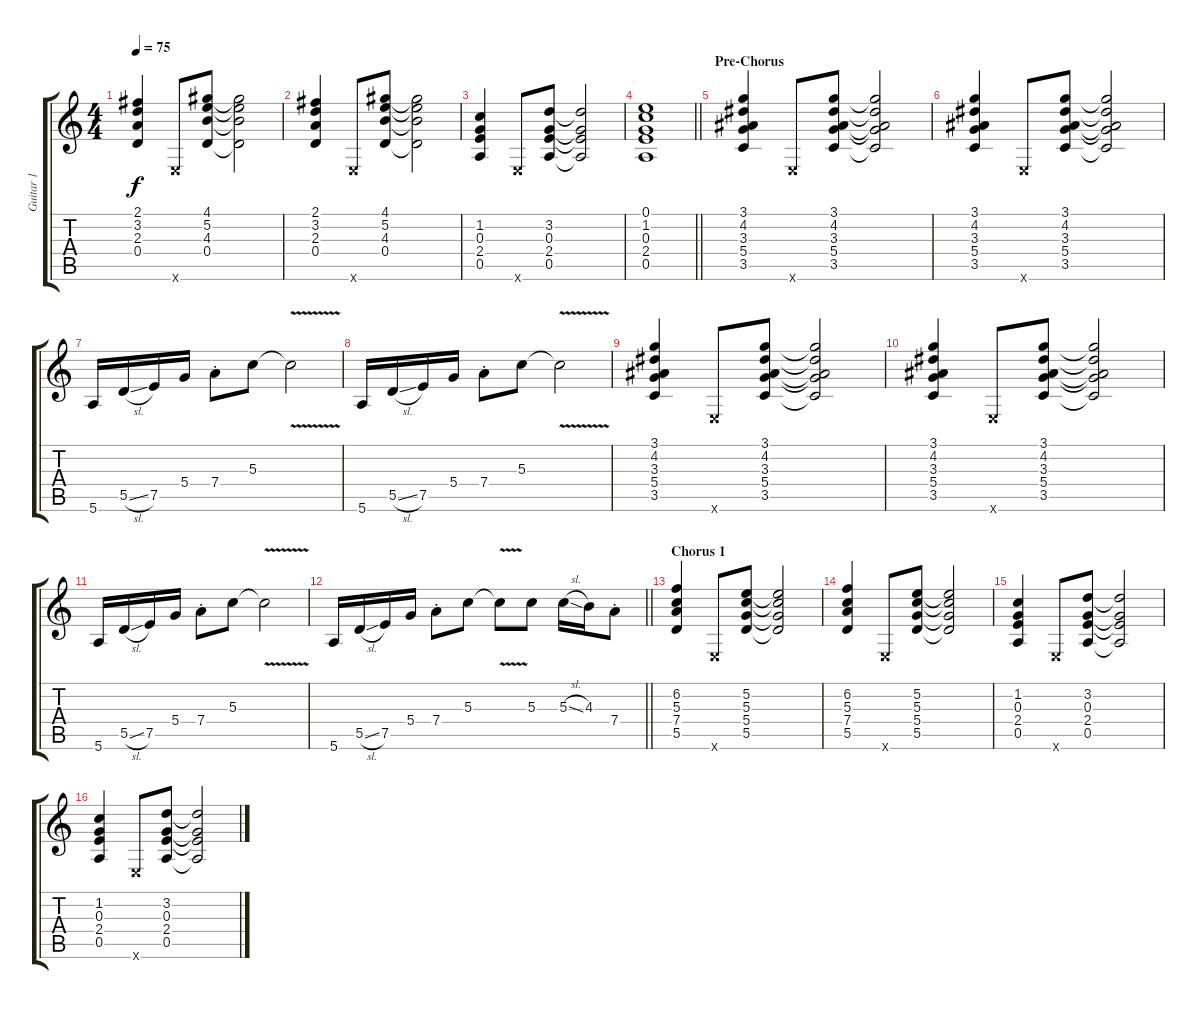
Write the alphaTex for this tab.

\track ("Guitar 1" "Guitar 1") {instrument electricguitarclean}
\staff {score tabs}
\tuning (E4 B3 G3 D3 A2 E2) {hide}
\ts (4 4)
\tempo 75
\clef g2
\ks c
(2.1 3.2 2.3 0.4).4{dy f} 0.6{x}.8 (4.1 5.2 4.3 0.4).8 (4.1{t} 5.2{t} 4.3{t} 0.4{t}).2 |
(2.1 3.2 2.3 0.4).4 0.6{x}.8 (4.1 5.2 4.3 0.4).8 (4.1{t} 5.2{t} 4.3{t} 0.4{t}).2 |
(1.2 0.3 2.4 0.5).4 0.6{x}.8 (3.2 0.3 2.4 0.5).8 (3.2{t} 0.3{t} 2.4{t} 0.5{t}).2 |
\barLineRight lightlight
(0.1 1.2 0.3 2.4 0.5).1 |
\section ("" "Pre-Chorus")
(3.1 4.2 3.3 5.4 3.5).4 0.6{x}.8 (3.1 4.2 3.3 5.4 3.5).8 (3.1{t} 4.2{t} 3.3{t} 5.4{t} 3.5{t}).2 |
(3.1 4.2 3.3 5.4 3.5).4 0.6{x}.8 (3.1 4.2 3.3 5.4 3.5).8 (3.1{t} 4.2{t} 3.3{t} 5.4{t} 3.5{t}).2 |
5.6.16 5.5{sl}.16 7.5.16 5.4.16 7.4{st}.8 5.3.8 5.3{v t}.2 |
5.6.16 5.5{sl}.16 7.5.16 5.4.16 7.4{st}.8 5.3.8 5.3{v t}.2 |
(3.1 4.2 3.3 5.4 3.5).4 0.6{x}.8 (3.1 4.2 3.3 5.4 3.5).8 (3.1{t} 4.2{t} 3.3{t} 5.4{t} 3.5{t}).2 |
(3.1 4.2 3.3 5.4 3.5).4 0.6{x}.8 (3.1 4.2 3.3 5.4 3.5).8 (3.1{t} 4.2{t} 3.3{t} 5.4{t} 3.5{t}).2 |
5.6.16 5.5{sl}.16 7.5.16 5.4.16 7.4{st}.8 5.3.8 5.3{v t}.2 |
\barLineRight lightlight
5.6.16 5.5{sl}.16 7.5.16 5.4.16 7.4{st}.8 5.3.8 5.3{v t}.8 5.3.8 5.3{sl}.16 4.3.16 7.4{st}.8 |
\section ("" "Chorus 1")
(6.2 5.3 7.4 5.5).4 0.6{x}.8 (5.2 5.3 5.4 5.5).8 (5.2{t} 5.3{t} 5.4{t} 5.5{t}).2 |
(6.2 5.3 7.4 5.5).4 0.6{x}.8 (5.2 5.3 5.4 5.5).8 (5.2{t} 5.3{t} 5.4{t} 5.5{t}).2 |
(1.2 0.3 2.4 0.5).4 0.6{x}.8 (3.2 0.3 2.4 0.5).8 (3.2{t} 0.3{t} 2.4{t} 0.5{t}).2 |
(1.2 0.3 2.4 0.5).4 0.6{x}.8 (3.2 0.3 2.4 0.5).8 (3.2{t} 0.3{t} 2.4{t} 0.5{t}).2
